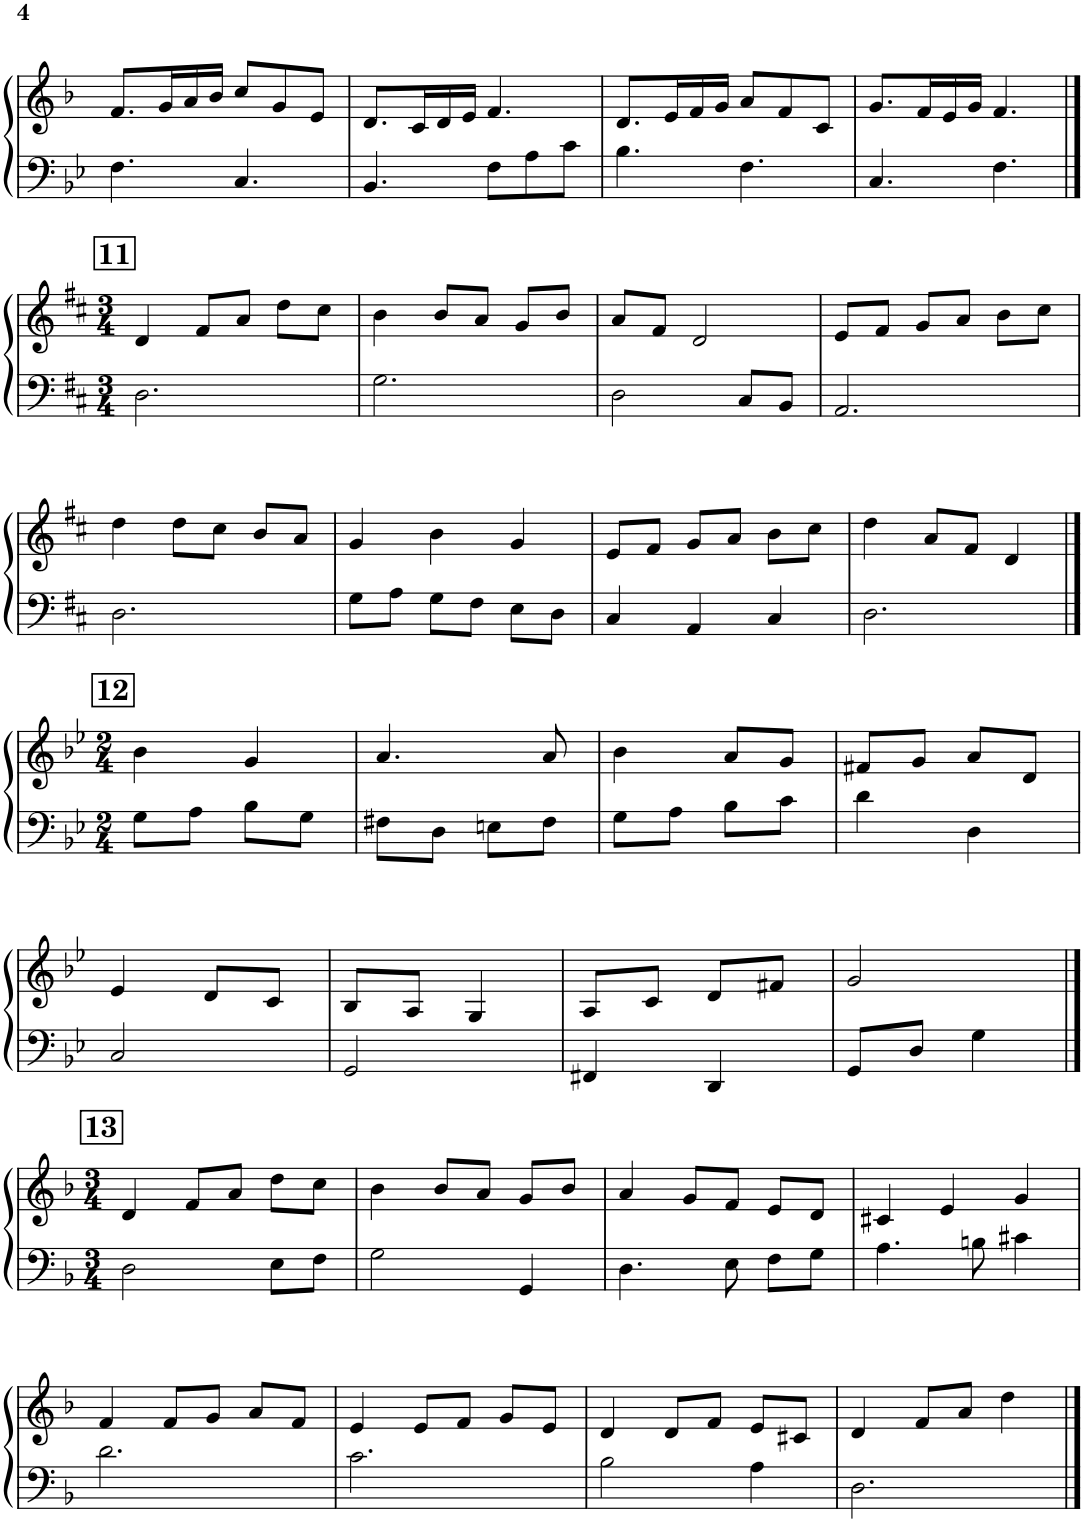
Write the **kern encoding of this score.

**kern	**kern
*part1	*part1
*staff2	*staff1
*I"Piano	*
*I'Pno.	*
!!LO:PB:g=z
*clefF4	*clefG2
*k[b-e-]	*k[b-]
*M6/8	*M6/8
=77	=77
4.F\	8.f/L
.	16g/L
.	16a/
.	16b-/JJ
4.C/	8cc/L
.	8g/
.	8e/J
=78	=78
4.BB-/	8.d/L
.	16c/L
.	16d/
.	16e/JJ
8F\L	4.f/
8A\	.
8c\J	.
=79	=79
4.B-\	8.d/L
.	16e/L
.	16f/
.	16g/JJ
4.F\	8a/L
.	8f/
.	8c/J
=80	=80
4.C/	8.g/L
.	16f/L
.	16e/
.	16g/JJ
4.F\	4.f/
!!LO:LB:g=z
!!LO:REH:place=s1:a:B:cj:fs=14:t=11
==81	==81
*k[f#c#]	*k[f#c#]
*M3/4	*M3/4
2.D\	4d/
.	8f#/L
.	8a/J
.	8dd\L
.	8cc#\J
=82	=82
2.G\	4b\
.	8b/L
.	8a/J
.	8g/L
.	8b/J
=83	=83
2D\	8a/L
.	8f#/J
.	2d/
8C#/L	.
8BB/J	.
=84	=84
2.AA/	8e/L
.	8f#/J
.	8g/L
.	8a/J
.	8b\L
.	8cc#\J
!!LO:LB:g=z
=85	=85
2.D\	4dd\
.	8dd\L
.	8cc#\J
.	8b/L
.	8a/J
=86	=86
8G\L	4g/
8A\J	.
8G\L	4b\
8F#\J	.
8E\L	4g/
8D\J	.
=87	=87
4C#/	8e/L
.	8f#/J
4AA/	8g/L
.	8a/J
4C#/	8b\L
.	8cc#\J
=88	=88
2.D\	4dd\
.	8a/L
.	8f#/J
.	4d/
!!LO:LB:g=z
!!LO:REH:place=s1:a:B:cj:fs=14:t=12
==89	==89
*k[b-e-]	*k[b-e-]
*M2/4	*M2/4
8G\L	4b-\
8A\J	.
8B-\L	4g/
8G\J	.
=90	=90
8F#X\L	4.a/
8D\J	.
8En\L	.
8F#\J	8a/
=91	=91
8G\L	4b-\
8A\J	.
8B-\L	8a/L
8c\J	8g/J
=92	=92
4d\	8f#X/L
.	8g/J
4D\	8a/L
.	8d/J
!!LO:LB:g=z
=93	=93
2C/	4e-/
.	8d/L
.	8c/J
=94	=94
2GG/	8B-/L
.	8A/J
.	4G/
=95	=95
4FF#X/	8A/L
.	8c/J
4DD/	8d/L
.	8f#X/J
=96	=96
8GG/L	2g/
8D/J	.
4G\	.
!!LO:LB:g=z
!!LO:REH:place=s1:a:B:cj:fs=14:t=13
==97	==97
*k[b-]	*k[b-]
*M3/4	*M3/4
2D\	4d/
.	8f/L
.	8a/J
8E\L	8dd\L
8F\J	8cc\J
=98	=98
2G\	4b-\
.	8b-/L
.	8a/J
4GG/	8g/L
.	8b-/J
=99	=99
4.D\	4a/
.	8g/L
8E\	8f/J
8F\L	8e/L
8G\J	8d/J
=100	=100
4.A\	4c#X/
.	4e/
8Bn\	.
4c#X\	4g/
!!LO:LB:g=z
=101	=101
2.d\	4f/
.	8f/L
.	8g/J
.	8a/L
.	8f/J
=102	=102
2.c\	4e/
.	8e/L
.	8f/J
.	8g/L
.	8e/J
=103	=103
2B-\	4d/
.	8d/L
.	8f/J
4A\	8e/L
.	8c#X/J
=104	=104
2.D\	4d/
.	8f/L
.	8a/J
.	4dd\
==	==
*-	*-
